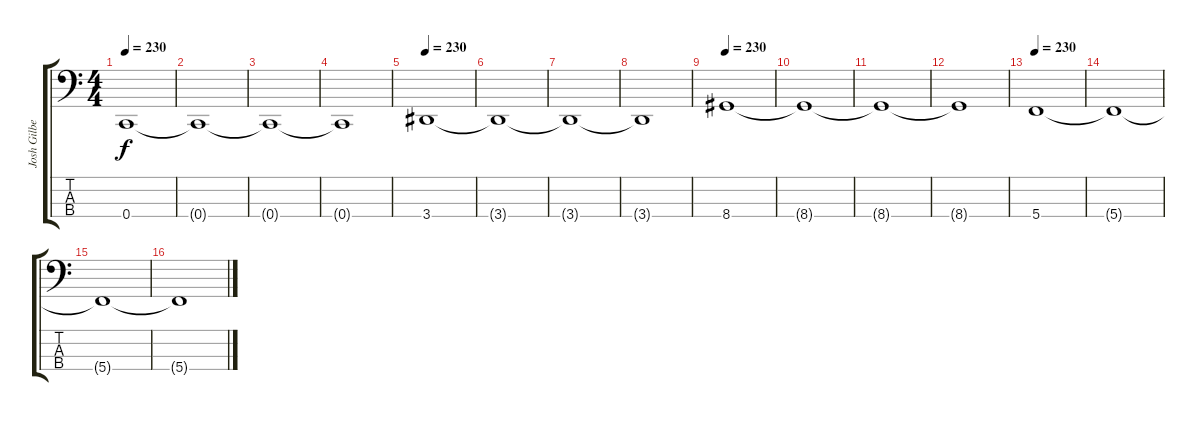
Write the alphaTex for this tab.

\track ("Josh Gilbert" "Josh Gilbe") {instrument electricbasspick}
\staff {score tabs}
\tuning (F2 C2 G1 C1) {hide}
\ts (4 4)
\tempo 230
\clef f4
\ks c
0.4.1{dy f} |
0.4{t}.1 |
0.4{t}.1 |
0.4{t}.1 |
\tempo 230
3.4.1 |
3.4{t}.1 |
3.4{t}.1 |
3.4{t}.1 |
\tempo 230
8.4.1 |
8.4{t}.1 |
8.4{t}.1 |
8.4{t}.1 |
\tempo 230
5.4.1 |
5.4{t}.1 |
5.4{t}.1 |
5.4{t}.1
